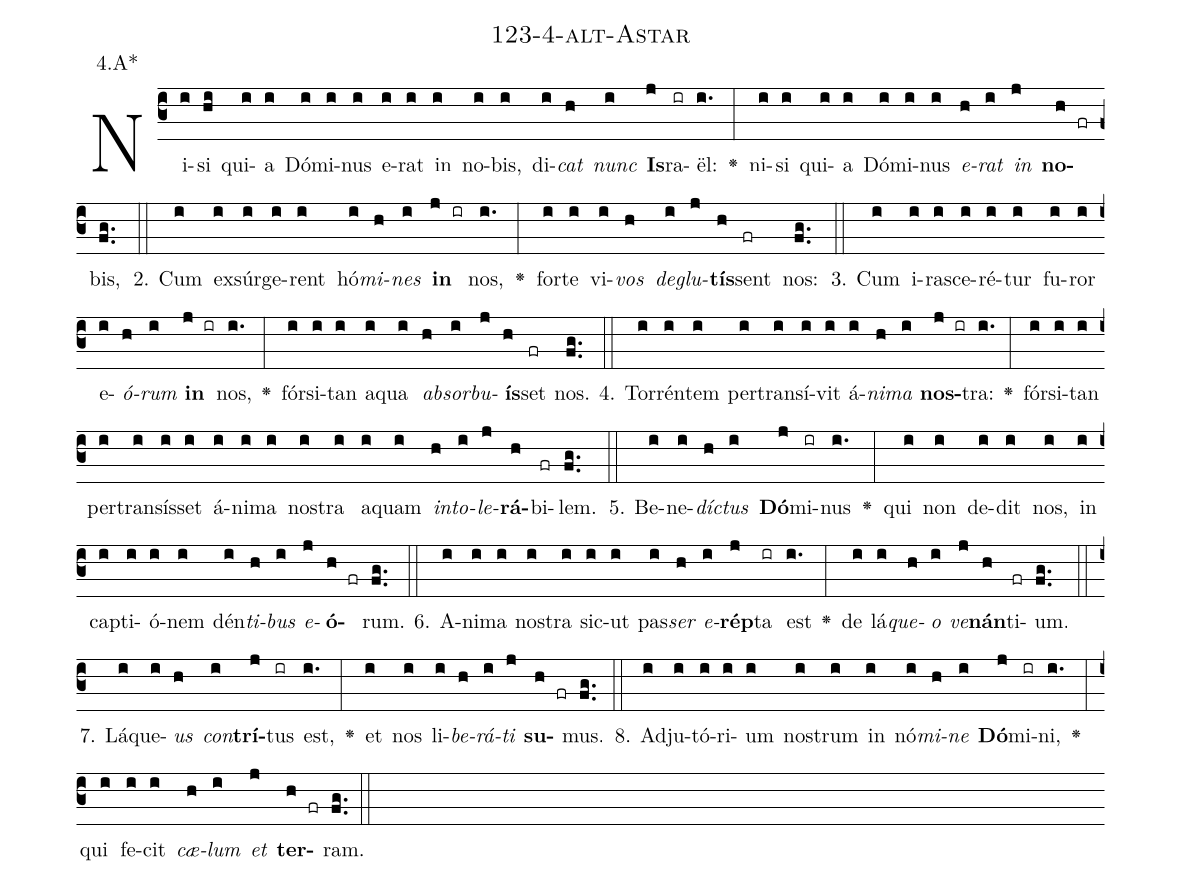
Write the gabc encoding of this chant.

name: 123-4-alt-Astar;
annotation: 4.A*;
%%
(c3)Ni(i)si(hi) qui(i)a(i) Dó(i)mi(i)nus(i) e(i)rat(i) in(i) no(i)bis,(i) di(i)<i>cat</i>(h) <i>nunc</i>(i) <b>Is</b>(j)ra(ir)ël:(i.) <v>\greheightstar</v>(:) ni(i)si(i) qui(i)a(i) Dó(i)mi(i)nus(i) <i>e</i>(h)<i>rat</i>(i) <i>in</i>(j) <b>no</b>(h fr)bis,(fg..) (::)
2. Cum(i) ex(i)súr(i)ge(i)rent(i) hó(i)<i>mi</i>(h)<i>nes</i>(i) <b>in</b>(j ir) nos,(i.) <v>\greheightstar</v>(:) for(i)te(i) vi(i)<i>vos</i>(h) <i>de</i>(i)<i>glu</i>(j)<b>tís</b>(h)sent(fr) nos:(fg..) (::)
3. Cum(i) i(i)ra(i)sce(i)ré(i)tur(i) fu(i)ror(i) e(i)<i>ó</i>(h)<i>rum</i>(i) <b>in</b>(j ir) nos,(i.) <v>\greheightstar</v>(:) fór(i)si(i)tan(i) a(i)qua(i) <i>ab</i>(h)<i>sor</i>(i)<i>bu</i>(j)<b>ís</b>(h)set(fr) nos.(fg..) (::)
4. Tor(i)rén(i)tem(i) per(i)trans(i)í(i)vit(i) á(i)<i>ni</i>(h)<i>ma</i>(i) <b>nos</b>(j ir)tra:(i.) <v>\greheightstar</v>(:) fór(i)si(i)tan(i) per(i)trans(i)ís(i)set(i) á(i)ni(i)ma(i) nos(i)tra(i) a(i)quam(i) <i>in</i>(h)<i>to</i>(i)<i>le</i>(j)<b>rá</b>(h)bi(fr)lem.(fg..) (::)
5. Be(i)ne(i)<i>díc</i>(h)<i>tus</i>(i) <b>Dó</b>(j)mi(ir)nus(i.) <v>\greheightstar</v>(:) qui(i) non(i) de(i)dit(i) nos,(i) in(i) cap(i)ti(i)ó(i)nem(i) dén(i)<i>ti</i>(h)<i>bus</i>(i) <i>e</i>(j)<b>ó</b>(h fr)rum.(fg..) (::)
6. A(i)ni(i)ma(i) nos(i)tra(i) sic(i)ut(i) pas(i)<i>ser</i>(h) <i>e</i>(i)<b>rép</b>(j)ta(ir) est(i.) <v>\greheightstar</v>(:) de(i) lá(i)<i>que</i>(h)<i>o</i>(i) <i>ve</i>(j)<b>nán</b>(h)ti(fr)um.(fg..) (::)
7. Lá(i)que(i)<i>us</i>(h) <i>con</i>(i)<b>trí</b>(j)tus(ir) est,(i.) <v>\greheightstar</v>(:) et(i) nos(i) li(i)<i>be</i>(h)<i>rá</i>(i)<i>ti</i>(j) <b>su</b>(h fr)mus.(fg..) (::)
8. Ad(i)ju(i)tó(i)ri(i)um(i) nos(i)trum(i) in(i) nó(i)<i>mi</i>(h)<i>ne</i>(i) <b>Dó</b>(j)mi(ir)ni,(i.) <v>\greheightstar</v>(:) qui(i) fe(i)cit(i) <i>cæ</i>(h)<i>lum</i>(i) <i>et</i>(j) <b>ter</b>(h fr)ram.(fg..) (::)
